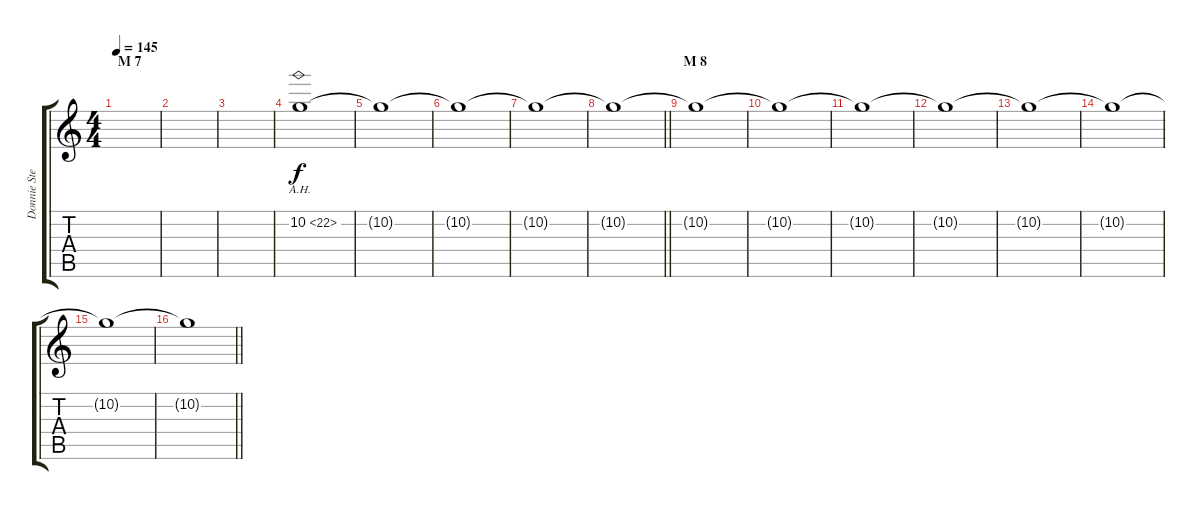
\track ("Donnie Steele" "Donnie Ste") {instrument distortionguitar}
\staff {score tabs}
\tuning (D4 A3 F3 C3 G2 C2) {hide}
\ts (4 4)
\section ("" "M 7")
\tempo 145
\clef g2
\ks c
|
|
|
10.2{ah 12}.1{volume 11} |
10.2{t}.1 |
10.2{t}.1 |
10.2{t}.1 |
\barLineRight lightlight
10.2{t}.1 |
\section ("" "M 8")
10.2{t}.1 |
10.2{t}.1 |
10.2{t}.1 |
10.2{t}.1 |
10.2{t}.1 |
10.2{t}.1 |
10.2{t}.1 |
\barLineRight lightlight
10.2{t}.1
